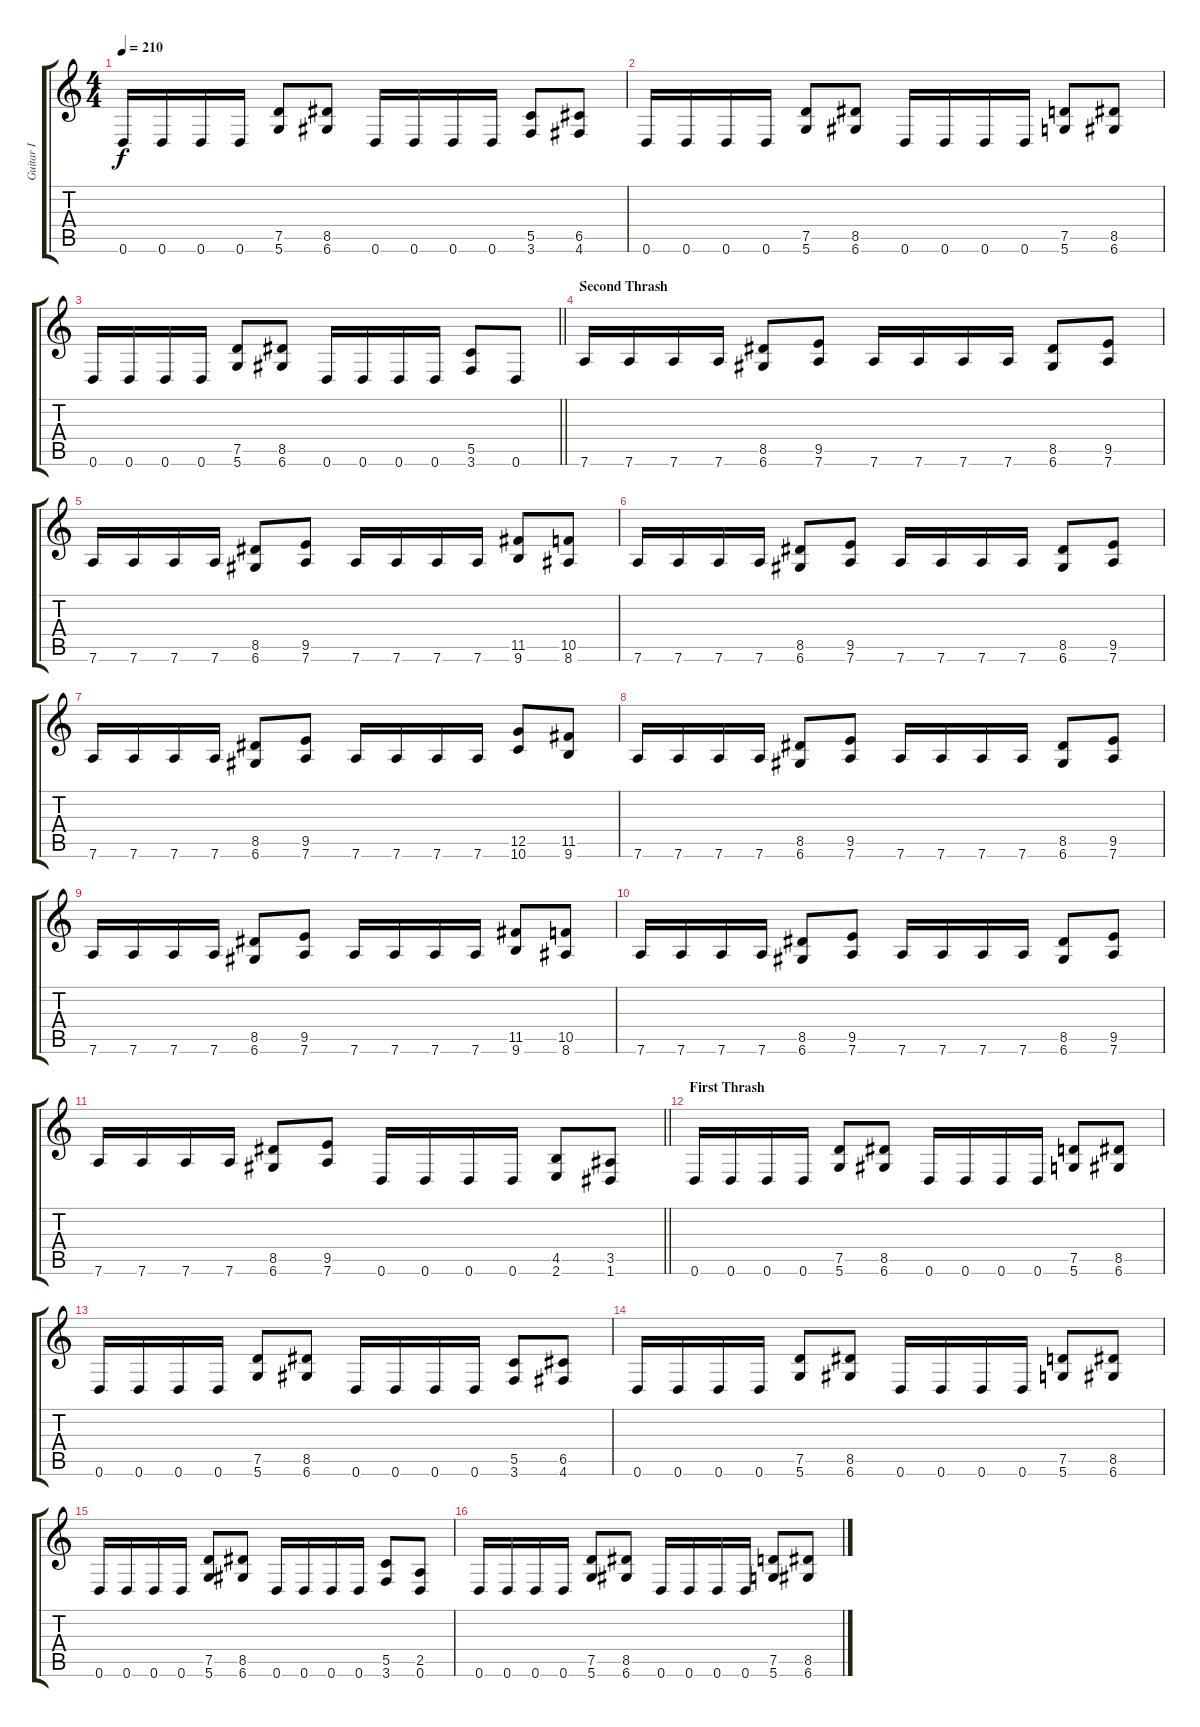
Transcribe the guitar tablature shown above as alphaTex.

\track ("Guitar I" "Guitar I") {instrument distortionguitar}
\staff {score tabs}
\tuning (D4 A3 F3 C3 G2 D2) {hide}
\ts (4 4)
\tempo 210
\clef g2
\ks c
0.6.16{dy f} 0.6.16 0.6.16 0.6.16 (7.5 5.6).8 (8.5 6.6).8 0.6.16 0.6.16 0.6.16 0.6.16 (5.5 3.6).8 (6.5 4.6).8 |
0.6.16 0.6.16 0.6.16 0.6.16 (7.5 5.6).8 (8.5 6.6).8 0.6.16 0.6.16 0.6.16 0.6.16 (7.5 5.6).8 (8.5 6.6).8 |
\barLineRight lightlight
0.6.16 0.6.16 0.6.16 0.6.16 (7.5 5.6).8 (8.5 6.6).8 0.6.16 0.6.16 0.6.16 0.6.16 (5.5 3.6).8 0.6.8 |
\section ("" "Second Thrash")
7.6.16 7.6.16 7.6.16 7.6.16 (8.5 6.6).8 (9.5 7.6).8 7.6.16 7.6.16 7.6.16 7.6.16 (8.5 6.6).8 (9.5 7.6).8 |
7.6.16 7.6.16 7.6.16 7.6.16 (8.5 6.6).8 (9.5 7.6).8 7.6.16 7.6.16 7.6.16 7.6.16 (11.5 9.6).8 (10.5 8.6).8 |
7.6.16 7.6.16 7.6.16 7.6.16 (8.5 6.6).8 (9.5 7.6).8 7.6.16 7.6.16 7.6.16 7.6.16 (8.5 6.6).8 (9.5 7.6).8 |
7.6.16 7.6.16 7.6.16 7.6.16 (8.5 6.6).8 (9.5 7.6).8 7.6.16 7.6.16 7.6.16 7.6.16 (12.5 10.6).8 (11.5 9.6).8 |
7.6.16 7.6.16 7.6.16 7.6.16 (8.5 6.6).8 (9.5 7.6).8 7.6.16 7.6.16 7.6.16 7.6.16 (8.5 6.6).8 (9.5 7.6).8 |
7.6.16 7.6.16 7.6.16 7.6.16 (8.5 6.6).8 (9.5 7.6).8 7.6.16 7.6.16 7.6.16 7.6.16 (11.5 9.6).8 (10.5 8.6).8 |
7.6.16 7.6.16 7.6.16 7.6.16 (8.5 6.6).8 (9.5 7.6).8 7.6.16 7.6.16 7.6.16 7.6.16 (8.5 6.6).8 (9.5 7.6).8 |
\barLineRight lightlight
7.6.16 7.6.16 7.6.16 7.6.16 (8.5 6.6).8 (9.5 7.6).8 0.6.16 0.6.16 0.6.16 0.6.16 (4.5 2.6).8 (3.5 1.6).8 |
\section ("" "First Thrash")
0.6.16 0.6.16 0.6.16 0.6.16 (7.5 5.6).8 (8.5 6.6).8 0.6.16 0.6.16 0.6.16 0.6.16 (7.5 5.6).8 (8.5 6.6).8 |
0.6.16 0.6.16 0.6.16 0.6.16 (7.5 5.6).8 (8.5 6.6).8 0.6.16 0.6.16 0.6.16 0.6.16 (5.5 3.6).8 (6.5 4.6).8 |
0.6.16 0.6.16 0.6.16 0.6.16 (7.5 5.6).8 (8.5 6.6).8 0.6.16 0.6.16 0.6.16 0.6.16 (7.5 5.6).8 (8.5 6.6).8 |
0.6.16 0.6.16 0.6.16 0.6.16 (7.5 5.6).8 (8.5 6.6).8 0.6.16 0.6.16 0.6.16 0.6.16 (5.5 3.6).8 (2.5 0.6).8 |
0.6.16 0.6.16 0.6.16 0.6.16 (7.5 5.6).8 (8.5 6.6).8 0.6.16 0.6.16 0.6.16 0.6.16 (7.5 5.6).8 (8.5 6.6).8
